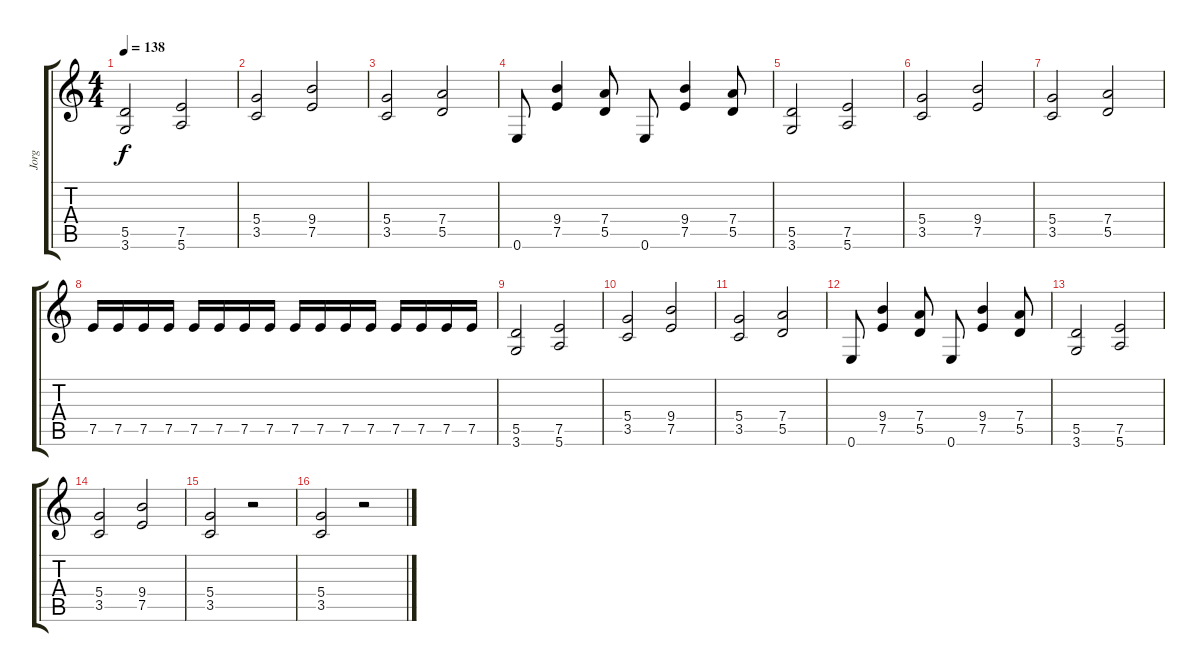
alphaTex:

\track ("Jorg" "Jorg") {instrument distortionguitar}
\staff {score tabs}
\tuning (E4 B3 G3 D3 A2 E2) {hide}
\ts (4 4)
\tempo 138
\clef g2
\ks c
(5.5 3.6).2{dy f} (7.5 5.6).2 |
(5.4 3.5).2 (9.4 7.5).2 |
(5.4 3.5).2 (7.4 5.5).2 |
0.6.8 (9.4 7.5).4 (7.4 5.5).8 0.6.8 (9.4 7.5).4 (7.4 5.5).8 |
(5.5 3.6).2 (7.5 5.6).2 |
(5.4 3.5).2 (9.4 7.5).2 |
(5.4 3.5).2 (7.4 5.5).2 |
7.5.16 7.5.16 7.5.16 7.5.16 7.5.16 7.5.16 7.5.16 7.5.16 7.5.16 7.5.16 7.5.16 7.5.16 7.5.16 7.5.16 7.5.16 7.5.16 |
(5.5 3.6).2 (7.5 5.6).2 |
(5.4 3.5).2 (9.4 7.5).2 |
(5.4 3.5).2 (7.4 5.5).2 |
0.6.8 (9.4 7.5).4 (7.4 5.5).8 0.6.8 (9.4 7.5).4 (7.4 5.5).8 |
(5.5 3.6).2 (7.5 5.6).2 |
(5.4 3.5).2 (9.4 7.5).2 |
(5.4 3.5).2 r.2 |
(5.4 3.5).2 r.2
